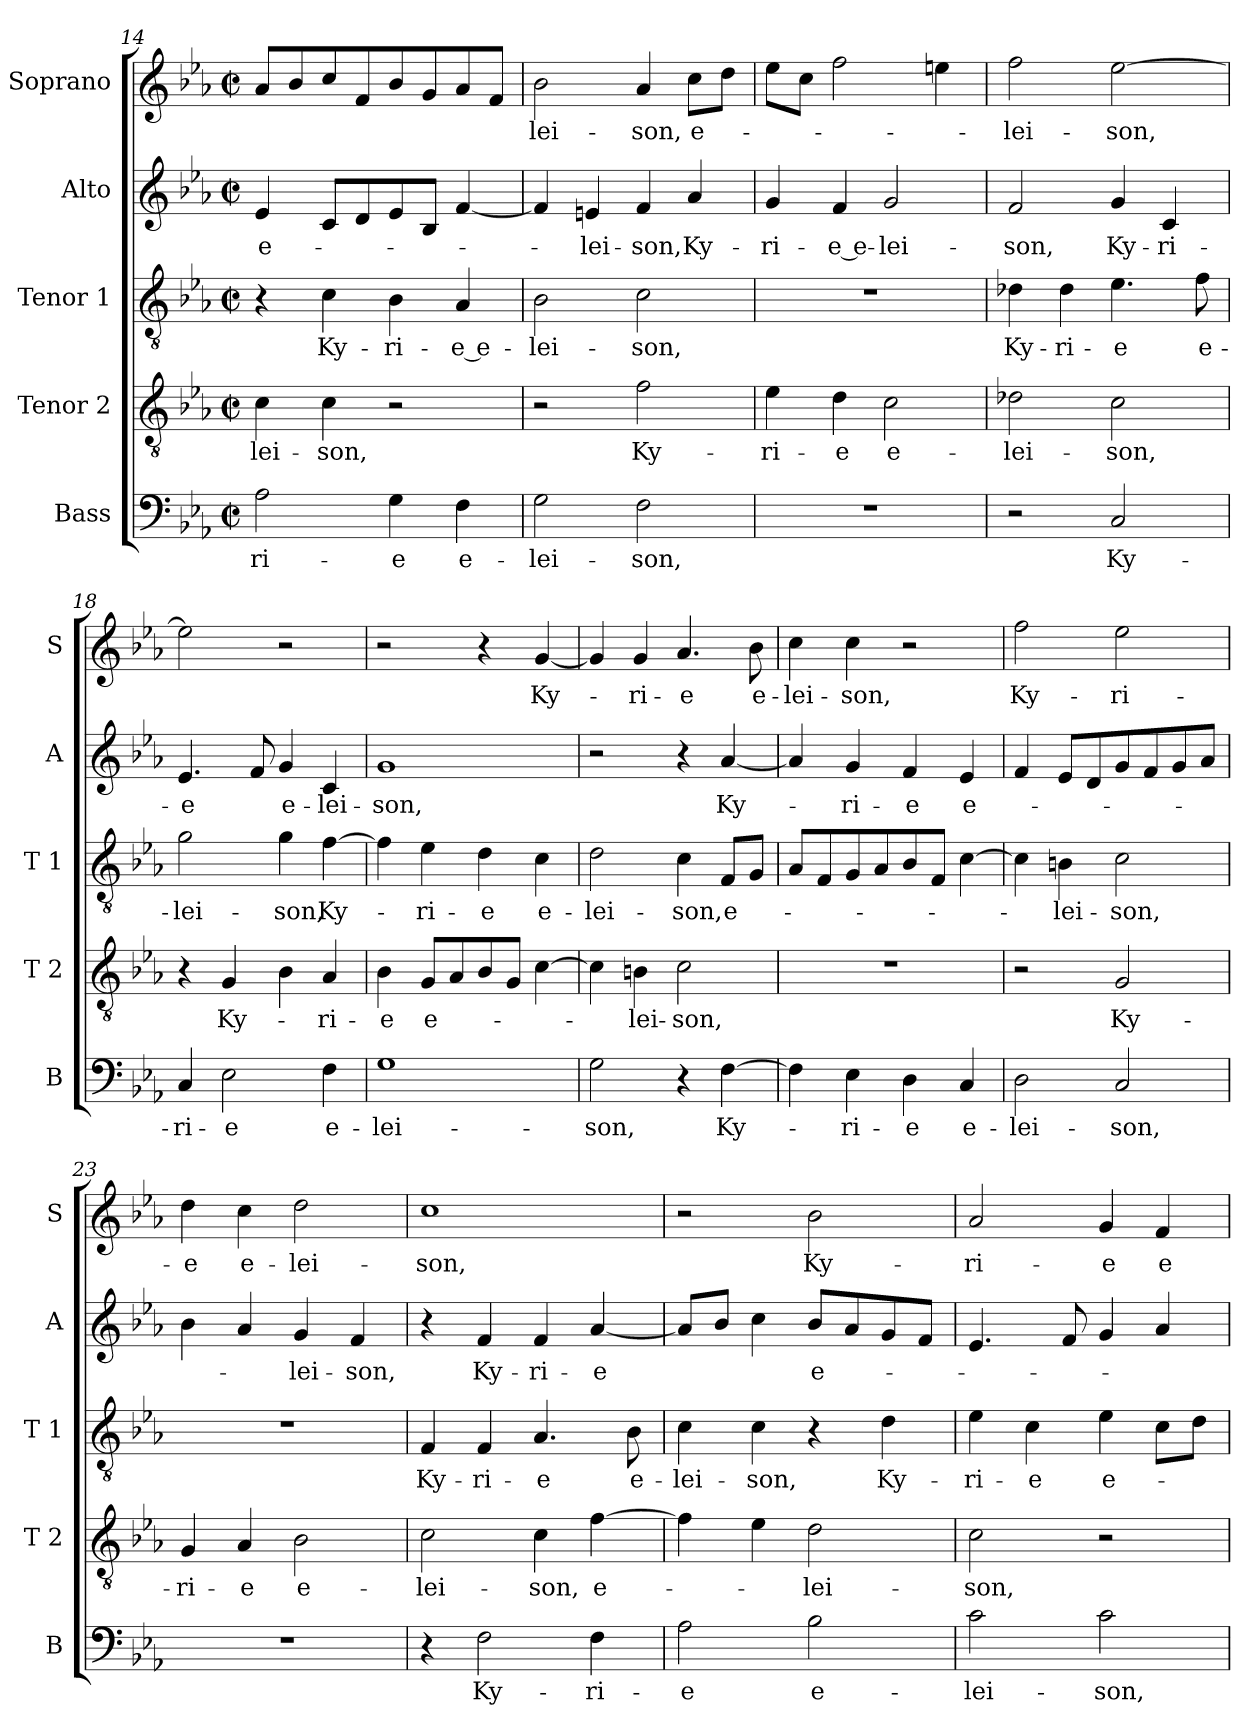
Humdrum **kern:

**kern	**text	**kern	**text	**kern	**text	**kern	**text	**kern	**text
*part5	*part5	*part4	*part4	*part3	*part3	*part2	*part2	*part1	*part1
*staff5	*staff5	*staff4	*staff4	*staff3	*staff3	*staff2	*staff2	*staff1	*staff1
*I"Bass	*	*I"Tenor 2	*	*I"Tenor 1	*	*I"Alto	*	*I"Soprano	*
*I'B	*	*I'T 2	*	*I'T 1	*	*I'A	*	*I'S	*
*clefF4	*	*clefGv2	*	*clefGv2	*	*clefG2	*	*clefG2	*
*k[b-e-a-]	*	*k[b-e-a-]	*	*k[b-e-a-]	*	*k[b-e-a-]	*	*k[b-e-a-]	*
*E-:	*	*E-:	*	*E-:	*	*E-:	*	*E-:	*
*M2/2	*	*M2/2	*	*M2/2	*	*M2/2	*	*M2/2	*
*met(c|)	*	*met(c|)	*	*met(c|)	*	*met(c|)	*	*met(c|)	*
=14	=14	=14	=14	=14	=14	=14	=14	=14	=14
!	!LO:LY:b	!	!LO:LY:b	!	!	!	!LO:LY:b	!	!
2A-\	-ri-	4c\	-lei-	4r	.	4e-/	e-	8a-/L	.
.	.	.	.	.	.	.	.	8b-/	.
!	!	!	!LO:LY:b	!	!LO:LY:b	!	!	!	!
.	.	4c\	-son,	4c\	Ky-	8c/L	.	8cc/	.
.	.	.	.	.	.	8d/	.	8f/	.
!	!LO:LY:b	!	!	!	!LO:LY:b	!	!	!	!
4G\	-e	2r	.	4B-\	-ri-	8e-/	.	8b-/	.
.	.	.	.	.	.	8B-/J	.	8g/	.
!	!LO:LY:b	!	!	!	!LO:LY:b	!	!	!	!
4F\	e-	.	.	4A-/	-e e-	[4f/	.	8a-/	.
.	.	.	.	.	.	.	.	8f/J	.
=15	=15	=15	=15	=15	=15	=15	=15	=15	=15
!	!LO:LY:b	!	!	!	!LO:LY:b	!	!	!	!LO:LY:b
2G\	-lei-	2r	.	2B-\	-lei-	4f/]	.	2b-\	-lei-
!	!	!	!	!	!	!	!LO:LY:b	!	!
.	.	.	.	.	.	4en/	-lei-	.	.
!	!LO:LY:b	!	!LO:LY:b	!	!LO:LY:b	!	!LO:LY:b	!	!LO:LY:b
2F\	-son,	2f\	Ky-	2c\	-son,	4f/	-son,	4a-/	-son,
!	!	!	!	!	!	!	!LO:LY:b	!	!LO:LY:b
.	.	.	.	.	.	4a-/	Ky-	8cc\L	e-
.	.	.	.	.	.	.	.	8dd\J	.
=16	=16	=16	=16	=16	=16	=16	=16	=16	=16
!	!	!	!LO:LY:b	!	!	!	!LO:LY:b	!	!
1r	.	4e-\	-ri-	1r	.	4g/	-ri-	8ee-\L	.
.	.	.	.	.	.	.	.	8cc\J	.
!	!	!	!LO:LY:b	!	!	!	!LO:LY:b	!	!
.	.	4d\	-e	.	.	4f/	-e e-	2ff\	.
!	!	!	!LO:LY:b	!	!	!	!LO:LY:b	!	!
.	.	2c\	e-	.	.	2g/	-lei-	.	.
.	.	.	.	.	.	.	.	4een\	.
=17	=17	=17	=17	=17	=17	=17	=17	=17	=17
!	!	!	!LO:LY:b	!	!LO:LY:b	!	!LO:LY:b	!	!LO:LY:b
2r	.	2d-X\	-lei-	4d-X\	Ky-	2f/	-son,	2ff\	-lei-
!	!	!	!	!	!LO:LY:b	!	!	!	!
.	.	.	.	4d-\	-ri-	.	.	.	.
!	!LO:LY:b	!	!LO:LY:b	!	!LO:LY:b	!	!LO:LY:b	!	!LO:LY:b
2C/	Ky-	2c\	-son,	4.e-\	-e	4g/	Ky-	[2ee-\	-son,
!	!	!	!	!	!	!	!LO:LY:b	!	!
.	.	.	.	.	.	4c/	-ri-	.	.
!	!	!	!	!	!LO:LY:b	!	!	!	!
.	.	.	.	8f\	e-	.	.	.	.
=18	=18	=18	=18	=18	=18	=18	=18	=18	=18
!	!LO:LY:b	!	!	!	!LO:LY:b	!	!LO:LY:b	!	!
4C/	-ri-	4r	.	2g\	-lei-	4.e-/	-e	2ee-\]	.
!	!LO:LY:b	!	!LO:LY:b	!	!	!	!	!	!
2E-\	-e	4G/	Ky-	.	.	.	.	.	.
.	.	.	.	.	.	8f/	.	.	.
!	!	!	!	!	!LO:LY:b	!	!LO:LY:b	!	!
.	.	4B-\	.	4g\	-son,	4g/	e-	2r	.
!	!LO:LY:b	!	!LO:LY:b	!	!LO:LY:b	!	!LO:LY:b	!	!
4F\	e-	4A-/	-ri-	[4f\	Ky-	4c/	-lei-	.	.
!!LO:LB:g=z
=19	=19	=19	=19	=19	=19	=19	=19	=19	=19
!	!LO:LY:b	!	!LO:LY:b	!	!	!	!LO:LY:b	!	!
1G	-lei-	4B-\	-e	4f\]	.	1g	-son,	2r	.
!	!	!	!LO:LY:b	!	!LO:LY:b	!	!	!	!
.	.	8G/L	e-	4e-\	-ri-	.	.	.	.
.	.	8A-/	.	.	.	.	.	.	.
!	!	!	!	!	!LO:LY:b	!	!	!	!
.	.	8B-/	.	4d\	-e	.	.	4r	.
.	.	8G/J	.	.	.	.	.	.	.
!	!	!	!	!	!LO:LY:b	!	!	!	!LO:LY:b
.	.	[4c\	.	4c\	e-	.	.	[4g/	Ky-
=20	=20	=20	=20	=20	=20	=20	=20	=20	=20
!	!LO:LY:b	!	!	!	!LO:LY:b	!	!	!	!
2G\	-son,	4c\]	.	2d\	-lei-	2r	.	4g/]	.
!	!	!	!LO:LY:b	!	!	!	!	!	!LO:LY:b
.	.	4Bn\	-lei-	.	.	.	.	4g/	-ri-
!	!	!	!LO:LY:b	!	!LO:LY:b	!	!	!	!LO:LY:b
4r	.	2c\	-son,	4c\	-son,	4r	.	4.a-/	-e
!	!LO:LY:b	!	!	!	!LO:LY:b	!	!LO:LY:b	!	!
[4F\	Ky-	.	.	8F/L	e-	[4a-/	Ky-	.	.
!	!	!	!	!	!	!	!	!	!LO:LY:b
.	.	.	.	8G/J	.	.	.	8b-\	e-
=21	=21	=21	=21	=21	=21	=21	=21	=21	=21
!	!	!	!	!	!	!	!	!	!LO:LY:b
4F\]	.	1r	.	8A-/L	.	4a-/]	.	4cc\	-lei-
.	.	.	.	8F/	.	.	.	.	.
!	!LO:LY:b	!	!	!	!	!	!LO:LY:b	!	!LO:LY:b
4E-\	-ri-	.	.	8G/	.	4g/	-ri-	4cc\	-son,
.	.	.	.	8A-/	.	.	.	.	.
!	!LO:LY:b	!	!	!	!	!	!LO:LY:b	!	!
4D\	-e	.	.	8B-/	.	4f/	-e	2r	.
.	.	.	.	8F/J	.	.	.	.	.
!	!LO:LY:b	!	!	!	!	!	!LO:LY:b	!	!
4C/	e-	.	.	[4c\	.	4e-/	e-	.	.
=22	=22	=22	=22	=22	=22	=22	=22	=22	=22
!	!LO:LY:b	!	!	!	!	!	!	!	!LO:LY:b
2D\	-lei-	2r	.	4c\]	.	4f/	.	2ff\	Ky-
!	!	!	!	!	!LO:LY:b	!	!	!	!
.	.	.	.	4Bn\	-lei-	8e-/L	.	.	.
.	.	.	.	.	.	8d/	.	.	.
!	!LO:LY:b	!	!LO:LY:b	!	!LO:LY:b	!	!	!	!LO:LY:b
2C/	-son,	2G/	Ky-	2c\	-son,	8g/	.	2ee-\	-ri-
.	.	.	.	.	.	8f/	.	.	.
.	.	.	.	.	.	8g/	.	.	.
.	.	.	.	.	.	8a-/J	.	.	.
=23	=23	=23	=23	=23	=23	=23	=23	=23	=23
!	!	!	!LO:LY:b	!	!	!	!	!	!LO:LY:b
1r	.	4G/	-ri-	1r	.	4b-\	.	4dd\	-e
!	!	!	!LO:LY:b	!	!	!	!	!	!LO:LY:b
.	.	4A-/	-e	.	.	4a-/	.	4cc\	e-
!	!	!	!LO:LY:b	!	!	!	!LO:LY:b	!	!LO:LY:b
.	.	2B-\	e-	.	.	4g/	-lei-	2dd\	-lei-
!	!	!	!	!	!	!	!LO:LY:b	!	!
.	.	.	.	.	.	4f/	-son,	.	.
=24	=24	=24	=24	=24	=24	=24	=24	=24	=24
!	!	!	!LO:LY:b	!	!LO:LY:b	!	!	!	!LO:LY:b
4r	.	2c\	-lei-	4F/	Ky-	4r	.	1cc	-son,
!	!LO:LY:b	!	!	!	!LO:LY:b	!	!LO:LY:b	!	!
2F\	Ky-	.	.	4F/	-ri-	4f/	Ky-	.	.
!	!	!	!LO:LY:b	!	!LO:LY:b	!	!LO:LY:b	!	!
.	.	4c\	-son,	4.A-/	-e	4f/	-ri-	.	.
!	!LO:LY:b	!	!LO:LY:b	!	!	!	!LO:LY:b	!	!
4F\	-ri-	[4f\	e-	.	.	[4a-/	-e	.	.
!	!	!	!	!	!LO:LY:b	!	!	!	!
.	.	.	.	8B-\	e-	.	.	.	.
!!LO:LB:g=z
=25	=25	=25	=25	=25	=25	=25	=25	=25	=25
!	!LO:LY:b	!	!	!	!LO:LY:b	!	!	!	!
2A-\	-e	4f\]	.	4c\	-lei-	8a-/L]	.	2r	.
.	.	.	.	.	.	8b-/J	.	.	.
!	!	!	!	!	!LO:LY:b	!	!	!	!
.	.	4e-\	.	4c\	-son,	4cc\	.	.	.
!	!LO:LY:b	!	!LO:LY:b	!	!	!	!LO:LY:b	!	!LO:LY:b
2B-\	e-	2d\	-lei-	4r	.	8b-/L	e-	2b-\	Ky-
.	.	.	.	.	.	8a-/	.	.	.
!	!	!	!	!	!LO:LY:b	!	!	!	!
.	.	.	.	4d\	Ky-	8g/	.	.	.
.	.	.	.	.	.	8f/J	.	.	.
=26	=26	=26	=26	=26	=26	=26	=26	=26	=26
!	!LO:LY:b	!	!LO:LY:b	!	!LO:LY:b	!	!	!	!LO:LY:b
2c\	-lei-	2c\	-son,	4e-\	-ri-	4.e-/	.	2a-/	-ri-
!	!	!	!	!	!LO:LY:b	!	!	!	!
.	.	.	.	4c\	-e	.	.	.	.
.	.	.	.	.	.	8f/	.	.	.
!	!LO:LY:b	!	!	!	!LO:LY:b	!	!	!	!LO:LY:b
2c\	-son,	2r	.	4e-\	e-	4g/	.	4g/	-e
!	!	!	!	!	!	!	!	!	!LO:LY:b
.	.	.	.	8c\L	.	4a-/	.	4f/	e-
.	.	.	.	8d\J	.	.	.	.	.
=	=	=	=	=	=	=	=	=	=
*-	*-	*-	*-	*-	*-	*-	*-	*-	*-
